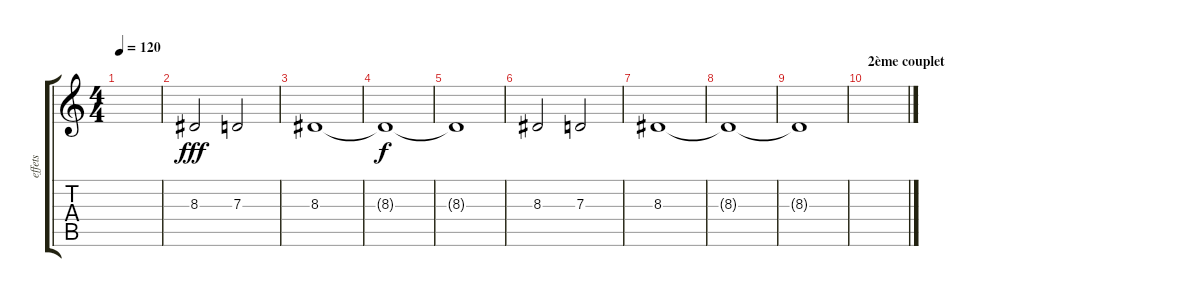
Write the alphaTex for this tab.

\track ("effets" "effets") {instrument pad2warm}
\staff {score tabs}
\tuning (E4 B3 G3 D3 A2 E2) {hide}
\ts (4 4)
\tempo 120
\clef g2
\ks c
|
8.3.2{dy fff} 7.3.2 |
8.3.1 |
8.3{t}.1{dy f} |
8.3{t}.1 |
8.3.2 7.3.2 |
8.3.1 |
8.3{t}.1 |
8.3{t}.1 |
\section ("" "2ème couplet")
